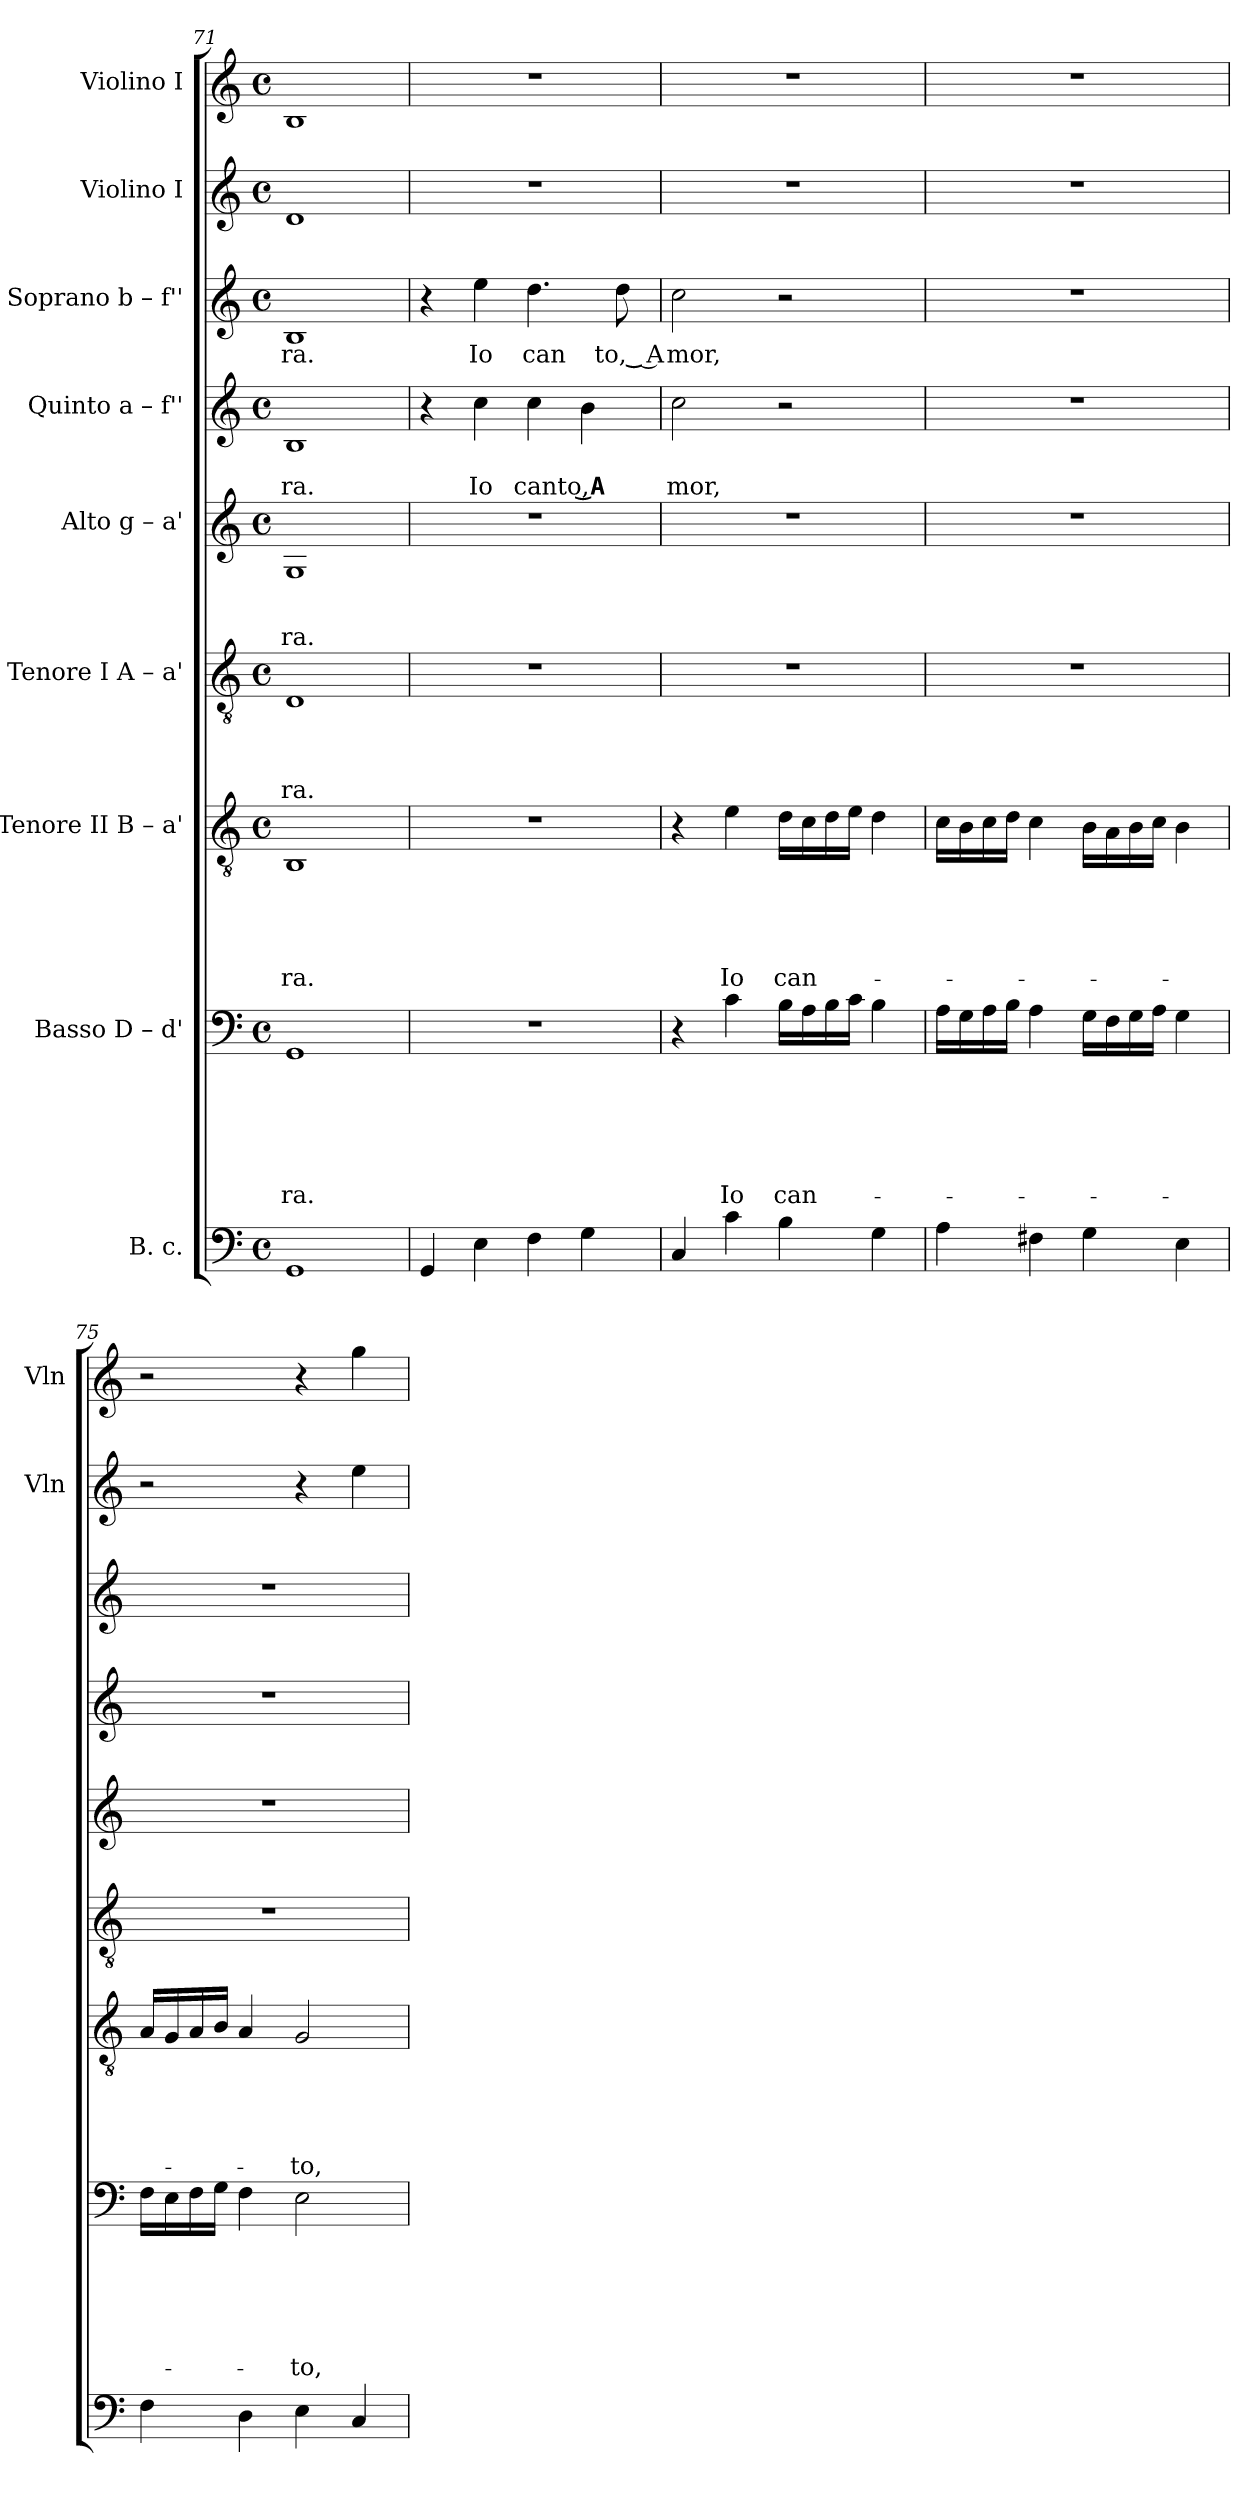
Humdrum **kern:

**kern	**kern	**text	**text	**text	**text	**text	**text	**kern	**text	**text	**text	**text	**text	**kern	**text	**text	**text	**text	**kern	**text	**text	**text	**kern	**text	**text	**kern	**text	**kern	**kern
*part9	*part8	*part8	*part8	*part8	*part8	*part8	*part8	*part7	*part7	*part7	*part7	*part7	*part7	*part6	*part6	*part6	*part6	*part6	*part5	*part5	*part5	*part5	*part4	*part4	*part4	*part3	*part3	*part2	*part1
*staff9	*staff8	*staff8	*staff8	*staff8	*staff8	*staff8	*staff8	*staff7	*staff7	*staff7	*staff7	*staff7	*staff7	*staff6	*staff6	*staff6	*staff6	*staff6	*staff5	*staff5	*staff5	*staff5	*staff4	*staff4	*staff4	*staff3	*staff3	*staff2	*staff1
*I"B. c.	*I"Basso D – d'	*	*	*	*	*	*	*I"Tenore II B – a'	*	*	*	*	*	*I"Tenore I A – a'	*	*	*	*	*I"Alto g – a'	*	*	*	*I"Quinto a – f''	*	*	*I"Soprano b – f''	*	*I"Violino I	*I"Violino I
*	*	*	*	*	*	*	*	*	*	*	*	*	*	*	*	*	*	*	*	*	*	*	*	*	*	*	*	*I'Vln	*I'Vln
*clefF4	*clefF4	*	*	*	*	*	*	*clefGv2	*	*	*	*	*	*clefGv2	*	*	*	*	*clefG2	*	*	*	*clefG2	*	*	*clefG2	*	*clefG2	*clefG2
*k[]	*k[]	*	*	*	*	*	*	*k[]	*	*	*	*	*	*k[]	*	*	*	*	*k[]	*	*	*	*k[]	*	*	*k[]	*	*k[]	*k[]
*C:	*C:	*	*	*	*	*	*	*C:	*	*	*	*	*	*C:	*	*	*	*	*C:	*	*	*	*C:	*	*	*C:	*	*C:	*C:
*M4/4	*M4/4	*	*	*	*	*	*	*M4/4	*	*	*	*	*	*M4/4	*	*	*	*	*M4/4	*	*	*	*M4/4	*	*	*M4/4	*	*M4/4	*M4/4
*met(c)	*met(c)	*	*	*	*	*	*	*met(c)	*	*	*	*	*	*met(c)	*	*	*	*	*met(c)	*	*	*	*met(c)	*	*	*met(c)	*	*met(c)	*met(c)
=71	=71	=71	=71	=71	=71	=71	=71	=71	=71	=71	=71	=71	=71	=71	=71	=71	=71	=71	=71	=71	=71	=71	=71	=71	=71	=71	=71	=71	=71
!	!	!	!	!	!	!	!LO:LY:b	!	!	!	!	!	!LO:LY:b	!	!	!	!	!LO:LY:b	!	!	!	!LO:LY:b	!	!	!LO:LY:b	!	!LO:LY:b	!	!
1GG	1GG	.	.	.	.	.	-ra.	1BB	.	.	.	.	-ra.	1D	.	.	.	-ra.	1G	.	.	ra.	1B	.	ra.	1B	ra.	1d	1B
=72	=72	=72	=72	=72	=72	=72	=72	=72	=72	=72	=72	=72	=72	=72	=72	=72	=72	=72	=72	=72	=72	=72	=72	=72	=72	=72	=72	=72	=72
4GG/	1r	.	.	.	.	.	.	1r	.	.	.	.	.	1r	.	.	.	.	1r	.	.	.	4r	.	.	4r	.	1r	1r
!	!	!	!	!	!	!	!	!	!	!	!	!	!	!	!	!	!	!	!	!	!	!	!	!	!LO:LY:b	!	!LO:LY:b	!	!
4E\	.	.	.	.	.	.	.	.	.	.	.	.	.	.	.	.	.	.	.	.	.	.	4cc\	.	Io	4ee\	Io	.	.
!	!	!	!	!	!	!	!	!	!	!	!	!	!	!	!	!	!	!	!	!	!	!	!	!	!LO:LY:b	!	!LO:LY:b	!	!
4F\	.	.	.	.	.	.	.	.	.	.	.	.	.	.	.	.	.	.	.	.	.	.	4cc\	.	canto,	4.dd\	can	.	.
!	!	!	!	!	!	!	!	!	!	!	!	!	!	!	!	!	!	!	!	!	!	!	!	!	!LO:LY:b	!	!	!	!
4G\	.	.	.	.	.	.	.	.	.	.	.	.	.	.	.	.	.	.	.	.	.	.	4b\	.	‿A	.	.	.	.
!	!	!	!	!	!	!	!	!	!	!	!	!	!	!	!	!	!	!	!	!	!	!	!	!	!	!	!LO:LY:b:rj	!	!
.	.	.	.	.	.	.	.	.	.	.	.	.	.	.	.	.	.	.	.	.	.	.	.	.	.	8dd\	to,‿ A	.	.
=73	=73	=73	=73	=73	=73	=73	=73	=73	=73	=73	=73	=73	=73	=73	=73	=73	=73	=73	=73	=73	=73	=73	=73	=73	=73	=73	=73	=73	=73
!	!	!	!	!	!	!	!	!	!	!	!	!	!	!	!	!	!	!	!	!	!	!	!	!	!LO:LY:b	!	!LO:LY:b	!	!
4C/	4r	.	.	.	.	.	.	4r	.	.	.	.	.	1r	.	.	.	.	1r	.	.	.	2cc\	.	mor,	2cc\	mor,	1r	1r
!	!	!	!	!	!	!	!LO:LY:b	!	!	!	!	!	!LO:LY:b	!	!	!	!	!	!	!	!	!	!	!	!	!	!	!	!
4c\	4c\	.	.	.	.	.	Io	4e\	.	.	.	.	Io	.	.	.	.	.	.	.	.	.	.	.	.	.	.	.	.
!	!	!	!	!	!	!	!LO:LY:b	!	!	!	!	!	!LO:LY:b	!	!	!	!	!	!	!	!	!	!	!	!	!	!	!	!
4B\	16B\LL	.	.	.	.	.	can-	16d\LL	.	.	.	.	can-	.	.	.	.	.	.	.	.	.	2r	.	.	2r	.	.	.
.	16A\	.	.	.	.	.	.	16c\	.	.	.	.	.	.	.	.	.	.	.	.	.	.	.	.	.	.	.	.	.
.	16B\	.	.	.	.	.	.	16d\	.	.	.	.	.	.	.	.	.	.	.	.	.	.	.	.	.	.	.	.	.
.	16c\JJ	.	.	.	.	.	.	16e\JJ	.	.	.	.	.	.	.	.	.	.	.	.	.	.	.	.	.	.	.	.	.
4G\	4B\	.	.	.	.	.	.	4d\	.	.	.	.	.	.	.	.	.	.	.	.	.	.	.	.	.	.	.	.	.
=74	=74	=74	=74	=74	=74	=74	=74	=74	=74	=74	=74	=74	=74	=74	=74	=74	=74	=74	=74	=74	=74	=74	=74	=74	=74	=74	=74	=74	=74
4A\	16A\LL	.	.	.	.	.	.	16c\LL	.	.	.	.	.	1r	.	.	.	.	1r	.	.	.	1r	.	.	1r	.	1r	1r
.	16G\	.	.	.	.	.	.	16B\	.	.	.	.	.	.	.	.	.	.	.	.	.	.	.	.	.	.	.	.	.
.	16A\	.	.	.	.	.	.	16c\	.	.	.	.	.	.	.	.	.	.	.	.	.	.	.	.	.	.	.	.	.
.	16B\JJ	.	.	.	.	.	.	16d\JJ	.	.	.	.	.	.	.	.	.	.	.	.	.	.	.	.	.	.	.	.	.
4F#X\	4A\	.	.	.	.	.	.	4c\	.	.	.	.	.	.	.	.	.	.	.	.	.	.	.	.	.	.	.	.	.
4G\	16G\LL	.	.	.	.	.	.	16B\LL	.	.	.	.	.	.	.	.	.	.	.	.	.	.	.	.	.	.	.	.	.
.	16F\	.	.	.	.	.	.	16A\	.	.	.	.	.	.	.	.	.	.	.	.	.	.	.	.	.	.	.	.	.
.	16G\	.	.	.	.	.	.	16B\	.	.	.	.	.	.	.	.	.	.	.	.	.	.	.	.	.	.	.	.	.
.	16A\JJ	.	.	.	.	.	.	16c\JJ	.	.	.	.	.	.	.	.	.	.	.	.	.	.	.	.	.	.	.	.	.
4E\	4G\	.	.	.	.	.	.	4B\	.	.	.	.	.	.	.	.	.	.	.	.	.	.	.	.	.	.	.	.	.
!!LO:LB:g=z
=75	=75	=75	=75	=75	=75	=75	=75	=75	=75	=75	=75	=75	=75	=75	=75	=75	=75	=75	=75	=75	=75	=75	=75	=75	=75	=75	=75	=75	=75
4F\	16F\LL	.	.	.	.	.	.	16A/LL	.	.	.	.	.	1r	.	.	.	.	1r	.	.	.	1r	.	.	1r	.	2r	2r
.	16E\	.	.	.	.	.	.	16G/	.	.	.	.	.	.	.	.	.	.	.	.	.	.	.	.	.	.	.	.	.
.	16F\	.	.	.	.	.	.	16A/	.	.	.	.	.	.	.	.	.	.	.	.	.	.	.	.	.	.	.	.	.
.	16G\JJ	.	.	.	.	.	.	16B/JJ	.	.	.	.	.	.	.	.	.	.	.	.	.	.	.	.	.	.	.	.	.
4D\	4F\	.	.	.	.	.	.	4A/	.	.	.	.	.	.	.	.	.	.	.	.	.	.	.	.	.	.	.	.	.
!	!	!	!	!	!	!	!LO:LY:b	!	!	!	!	!	!LO:LY:b	!	!	!	!	!	!	!	!	!	!	!	!	!	!	!	!
4E\	2E\	.	.	.	.	.	-to,	2G/	.	.	.	.	-to,	.	.	.	.	.	.	.	.	.	.	.	.	.	.	4r	4r
4C/	.	.	.	.	.	.	.	.	.	.	.	.	.	.	.	.	.	.	.	.	.	.	.	.	.	.	.	4ee\	4gg\
=	=	=	=	=	=	=	=	=	=	=	=	=	=	=	=	=	=	=	=	=	=	=	=	=	=	=	=	=	=
*-	*-	*-	*-	*-	*-	*-	*-	*-	*-	*-	*-	*-	*-	*-	*-	*-	*-	*-	*-	*-	*-	*-	*-	*-	*-	*-	*-	*-	*-
